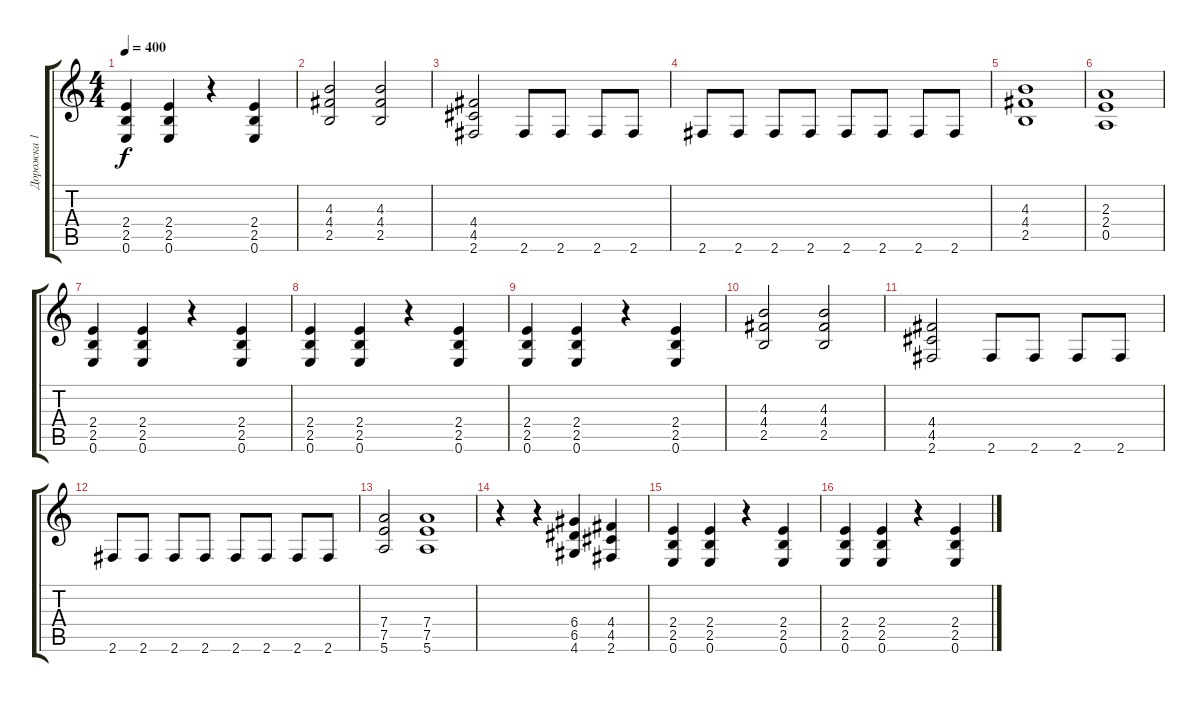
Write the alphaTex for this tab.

\track ("Дорожка 1" "Дорожка 1") {instrument overdrivenguitar}
\staff {score tabs}
\tuning (E4 B3 G3 D3 A2 E2) {hide}
\ts (4 4)
\tempo 400
\clef g2
\ks c
(2.4 2.5 0.6).4{dy f} (2.4 2.5 0.6).4 r.4 (2.4 2.5 0.6).4 |
(4.3 4.4 2.5).2 (4.3 4.4 2.5).2 |
(4.4 4.5 2.6).2 2.6.8 2.6.8 2.6.8 2.6.8 |
2.6.8 2.6.8 2.6.8 2.6.8 2.6.8 2.6.8 2.6.8 2.6.8 |
(4.3 4.4 2.5).1 |
(2.3 2.4 0.5).1 |
(2.4 2.5 0.6).4 (2.4 2.5 0.6).4 r.4 (2.4 2.5 0.6).4 |
(2.4 2.5 0.6).4 (2.4 2.5 0.6).4 r.4 (2.4 2.5 0.6).4 |
(2.4 2.5 0.6).4 (2.4 2.5 0.6).4 r.4 (2.4 2.5 0.6).4 |
(4.3 4.4 2.5).2 (4.3 4.4 2.5).2 |
(4.4 4.5 2.6).2 2.6.8 2.6.8 2.6.8 2.6.8 |
2.6.8 2.6.8 2.6.8 2.6.8 2.6.8 2.6.8 2.6.8 2.6.8 |
(7.4 7.5 5.6).2 (7.4 7.5 5.6).1 |
r.4 r.4 (6.4 6.5 4.6).4 (4.4 4.5 2.6).4 |
(2.4 2.5 0.6).4 (2.4 2.5 0.6).4 r.4 (2.4 2.5 0.6).4 |
(2.4 2.5 0.6).4 (2.4 2.5 0.6).4 r.4 (2.4 2.5 0.6).4
